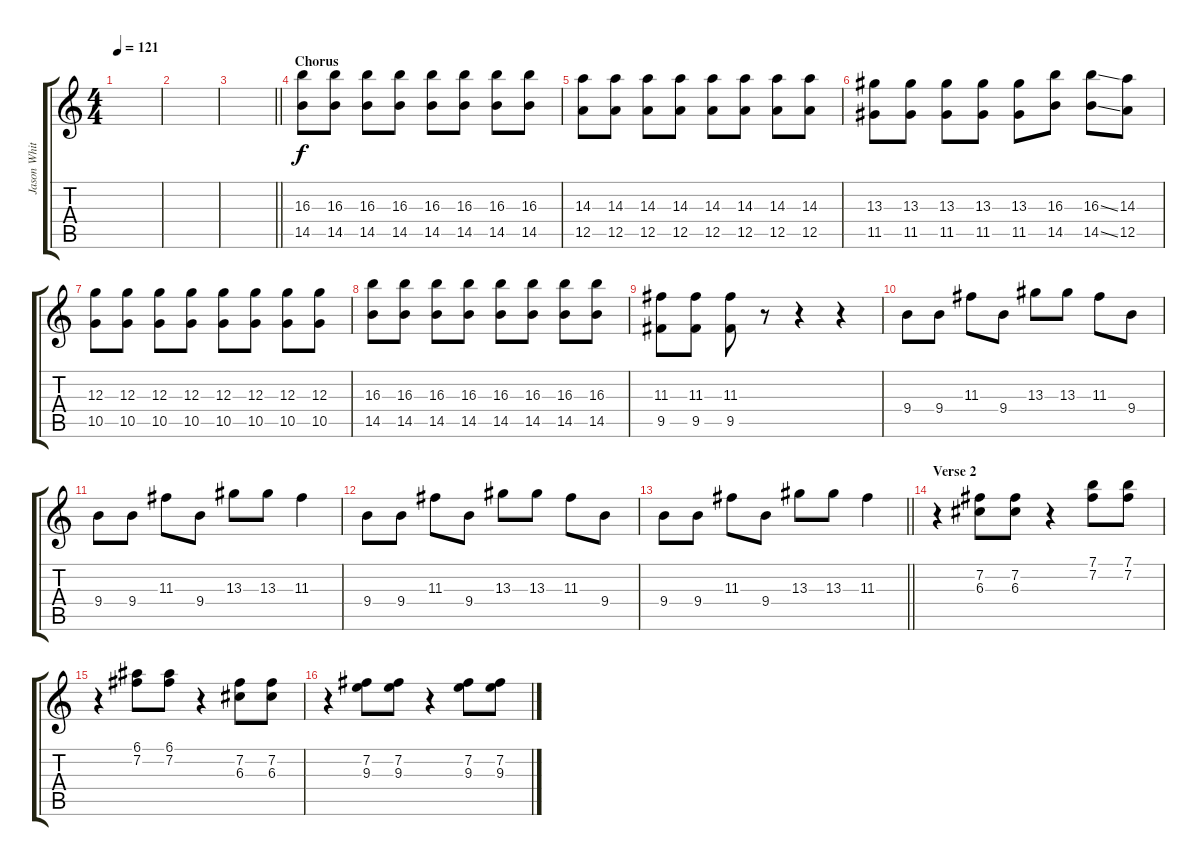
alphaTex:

\track ("Jason White - Guitar" "Jason Whit") {instrument overdrivenguitar}
\staff {score tabs}
\tuning (E4 B3 G3 D3 A2 E2) {hide}
\ts (4 4)
\tempo 121
\clef g2
\ks c
|
|
\barLineRight lightlight
|
\section ("" "Chorus")
(16.3 14.5).8 (16.3 14.5).8 (16.3 14.5).8 (16.3 14.5).8 (16.3 14.5).8 (16.3 14.5).8 (16.3 14.5).8 (16.3 14.5).8 |
(14.3 12.5).8 (14.3 12.5).8 (14.3 12.5).8 (14.3 12.5).8 (14.3 12.5).8 (14.3 12.5).8 (14.3 12.5).8 (14.3 12.5).8 |
(13.3 11.5).8 (13.3 11.5).8 (13.3 11.5).8 (13.3 11.5).8 (13.3 11.5).8 (16.3 14.5).8 (16.3{ss} 14.5{ss}).8 (14.3 12.5).8 |
(12.3 10.5).8 (12.3 10.5).8 (12.3 10.5).8 (12.3 10.5).8 (12.3 10.5).8 (12.3 10.5).8 (12.3 10.5).8 (12.3 10.5).8 |
(16.3 14.5).8 (16.3 14.5).8 (16.3 14.5).8 (16.3 14.5).8 (16.3 14.5).8 (16.3 14.5).8 (16.3 14.5).8 (16.3 14.5).8 |
(11.3 9.5).8 (11.3 9.5).8 (11.3 9.5).8 r.8 r.4 r.4 |
9.4.8{volume 16} 9.4.8 11.3.8 9.4.8 13.3.8 13.3.8 11.3.8 9.4.8 |
9.4.8 9.4.8 11.3.8 9.4.8 13.3.8 13.3.8 11.3.4 |
9.4.8 9.4.8 11.3.8 9.4.8 13.3.8 13.3.8 11.3.8 9.4.8 |
\barLineRight lightlight
9.4.8 9.4.8 11.3.8 9.4.8 13.3.8 13.3.8 11.3.4 |
\section ("" "Verse 2")
r.4{volume 9 balance 0 instrument distortionguitar} (7.2 6.3).8 (7.2 6.3).8 r.4 (7.1 7.2).8 (7.1 7.2).8 |
r.4 (6.1 7.2).8 (6.1 7.2).8 r.4 (7.2 6.3).8 (7.2 6.3).8 |
r.4 (7.2 9.3).8 (7.2 9.3).8 r.4 (7.2 9.3).8 (7.2 9.3).8
